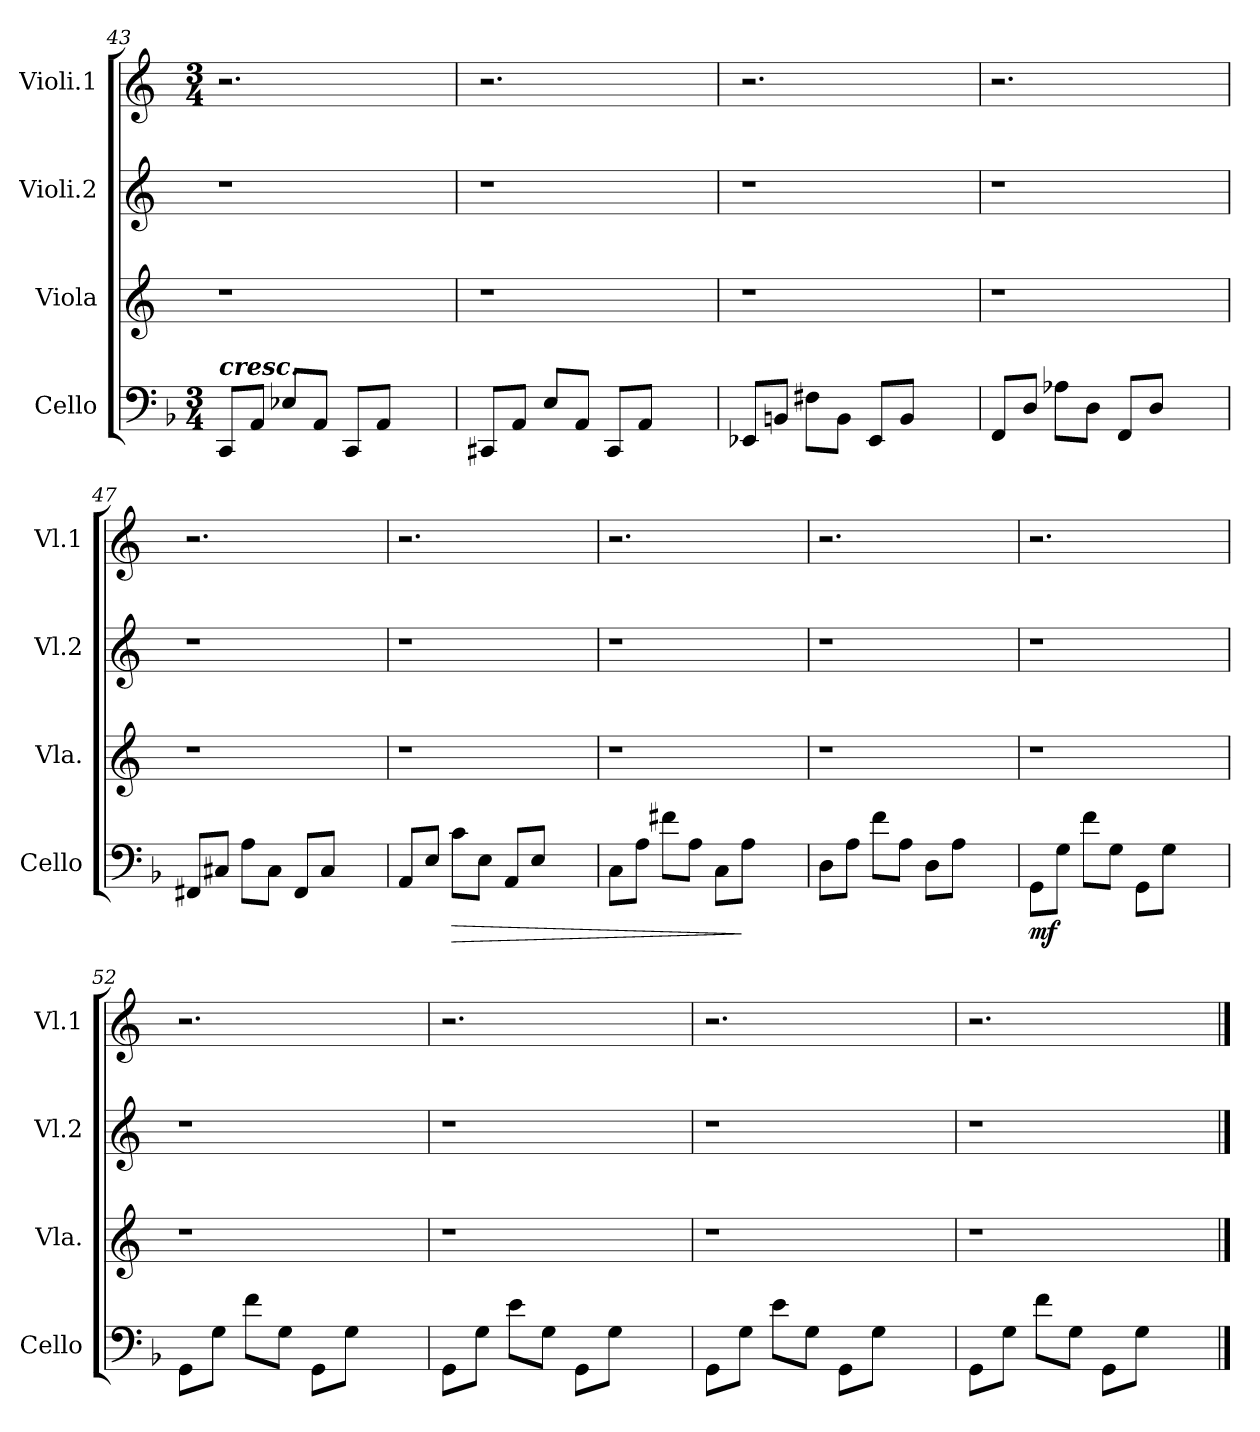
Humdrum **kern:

**kern	**dynam	**kern	**kern	**kern
*part4	*part4	*part3	*part2	*part1
*staff4	*staff4	*staff3	*staff2	*staff1
*I"Cello	*	*I"Viola	*I"Violi.2	*I"Violi.1
*I'Cello	*	*I'Vla.	*I'Vl.2	*I'Vl.1
!!LO:LB:g=z
*clefF4	*	*clefG2	*clefG2	*clefG2
*k[b-]	*	*k[]	*k[]	*k[]
*M3/4	*	*	*	*M3/4
=43	=43	=43	=43	=43
!LO:TX:a:Bi:t=cresc.	!	!	!	!
8CC/L	.	1r	1r	2.r
8AA/J	.	.	.	.
8E-X/L	.	.	.	.
8AA/J	.	.	.	.
8CC/L	.	.	.	.
8AA/J	.	.	.	.
4ryy	.	.	.	4ryy
=44	=44	=44	=44	=44
8CC#X/L	.	1r	1r	2.r
8AA/J	.	.	.	.
8E/L	.	.	.	.
8AA/J	.	.	.	.
8CC#/L	.	.	.	.
8AA/J	.	.	.	.
4ryy	.	.	.	4ryy
!!LO:LB:g=z
=45	=45	=45	=45	=45
8EE-X/L	.	1r	1r	2.r
8BBn/J	.	.	.	.
8F#X\L	.	.	.	.
8BB\J	.	.	.	.
8EE-/L	.	.	.	.
8BB/J	.	.	.	.
4ryy	.	.	.	4ryy
=46	=46	=46	=46	=46
8FF/L	.	1r	1r	2.r
8D/J	.	.	.	.
8A-X\L	.	.	.	.
8D\J	.	.	.	.
8FF/L	.	.	.	.
8D/J	.	.	.	.
4ryy	.	.	.	4ryy
=47	=47	=47	=47	=47
8FF#X/L	.	1r	1r	2.r
8C#X/J	.	.	.	.
8A\L	.	.	.	.
8C#\J	.	.	.	.
8FF#/L	.	.	.	.
8C#/J	.	.	.	.
4ryy	.	.	.	4ryy
!!LO:LB:g=z
=48	=48	=48	=48	=48
8AA/L	.	1r	1r	2.r
8E/J	.	.	.	.
!	!LO:HP:b	!	!	!
8c\L	>	.	.	.
8E\J	.	.	.	.
8AA/L	.	.	.	.
8E/J	.	.	.	.
4ryy	.	.	.	4ryy
=49	=49	=49	=49	=49
8C\L	.	1r	1r	2.r
8A\J	.	.	.	.
8f#X\L	.	.	.	.
8A\J	.	.	.	.
8C\L	.	.	.	.
8A\J	]	.	.	.
4ryy	.	.	.	4ryy
=50	=50	=50	=50	=50
8D\L	.	1r	1r	2.r
8A\J	.	.	.	.
8f\L	.	.	.	.
8A\J	.	.	.	.
8D\L	.	.	.	.
8A\J	.	.	.	.
4ryy	.	.	.	4ryy
!!LO:PB:g=z
=51	=51	=51	=51	=51
!	!LO:DY:b	!	!	!
8GG\L	mf	1r	1r	2.r
8G\J	.	.	.	.
8f\L	.	.	.	.
8G\J	.	.	.	.
8GG\L	.	.	.	.
8G\J	.	.	.	.
4ryy	.	.	.	4ryy
=52	=52	=52	=52	=52
8GG\L	.	1r	1r	2.r
8G\J	.	.	.	.
8f\L	.	.	.	.
8G\J	.	.	.	.
8GG\L	.	.	.	.
8G\J	.	.	.	.
4ryy	.	.	.	4ryy
=53	=53	=53	=53	=53
8GG\L	.	1r	1r	2.r
8G\J	.	.	.	.
8e\L	.	.	.	.
8G\J	.	.	.	.
8GG\L	.	.	.	.
8G\J	.	.	.	.
4ryy	.	.	.	4ryy
=54	=54	=54	=54	=54
8GG\L	.	1r	1r	2.r
8G\J	.	.	.	.
8e\L	.	.	.	.
8G\J	.	.	.	.
8GG\L	.	.	.	.
8G\J	.	.	.	.
4ryy	.	.	.	4ryy
!!LO:LB:g=z
=55	=55	=55	=55	=55
8GG\L	.	1r	1r	2.r
8G\J	.	.	.	.
8f\L	.	.	.	.
8G\J	.	.	.	.
8GG\L	.	.	.	.
8G\J	.	.	.	.
4ryy	.	.	.	4ryy
==	==	==	==	==
*-	*-	*-	*-	*-
